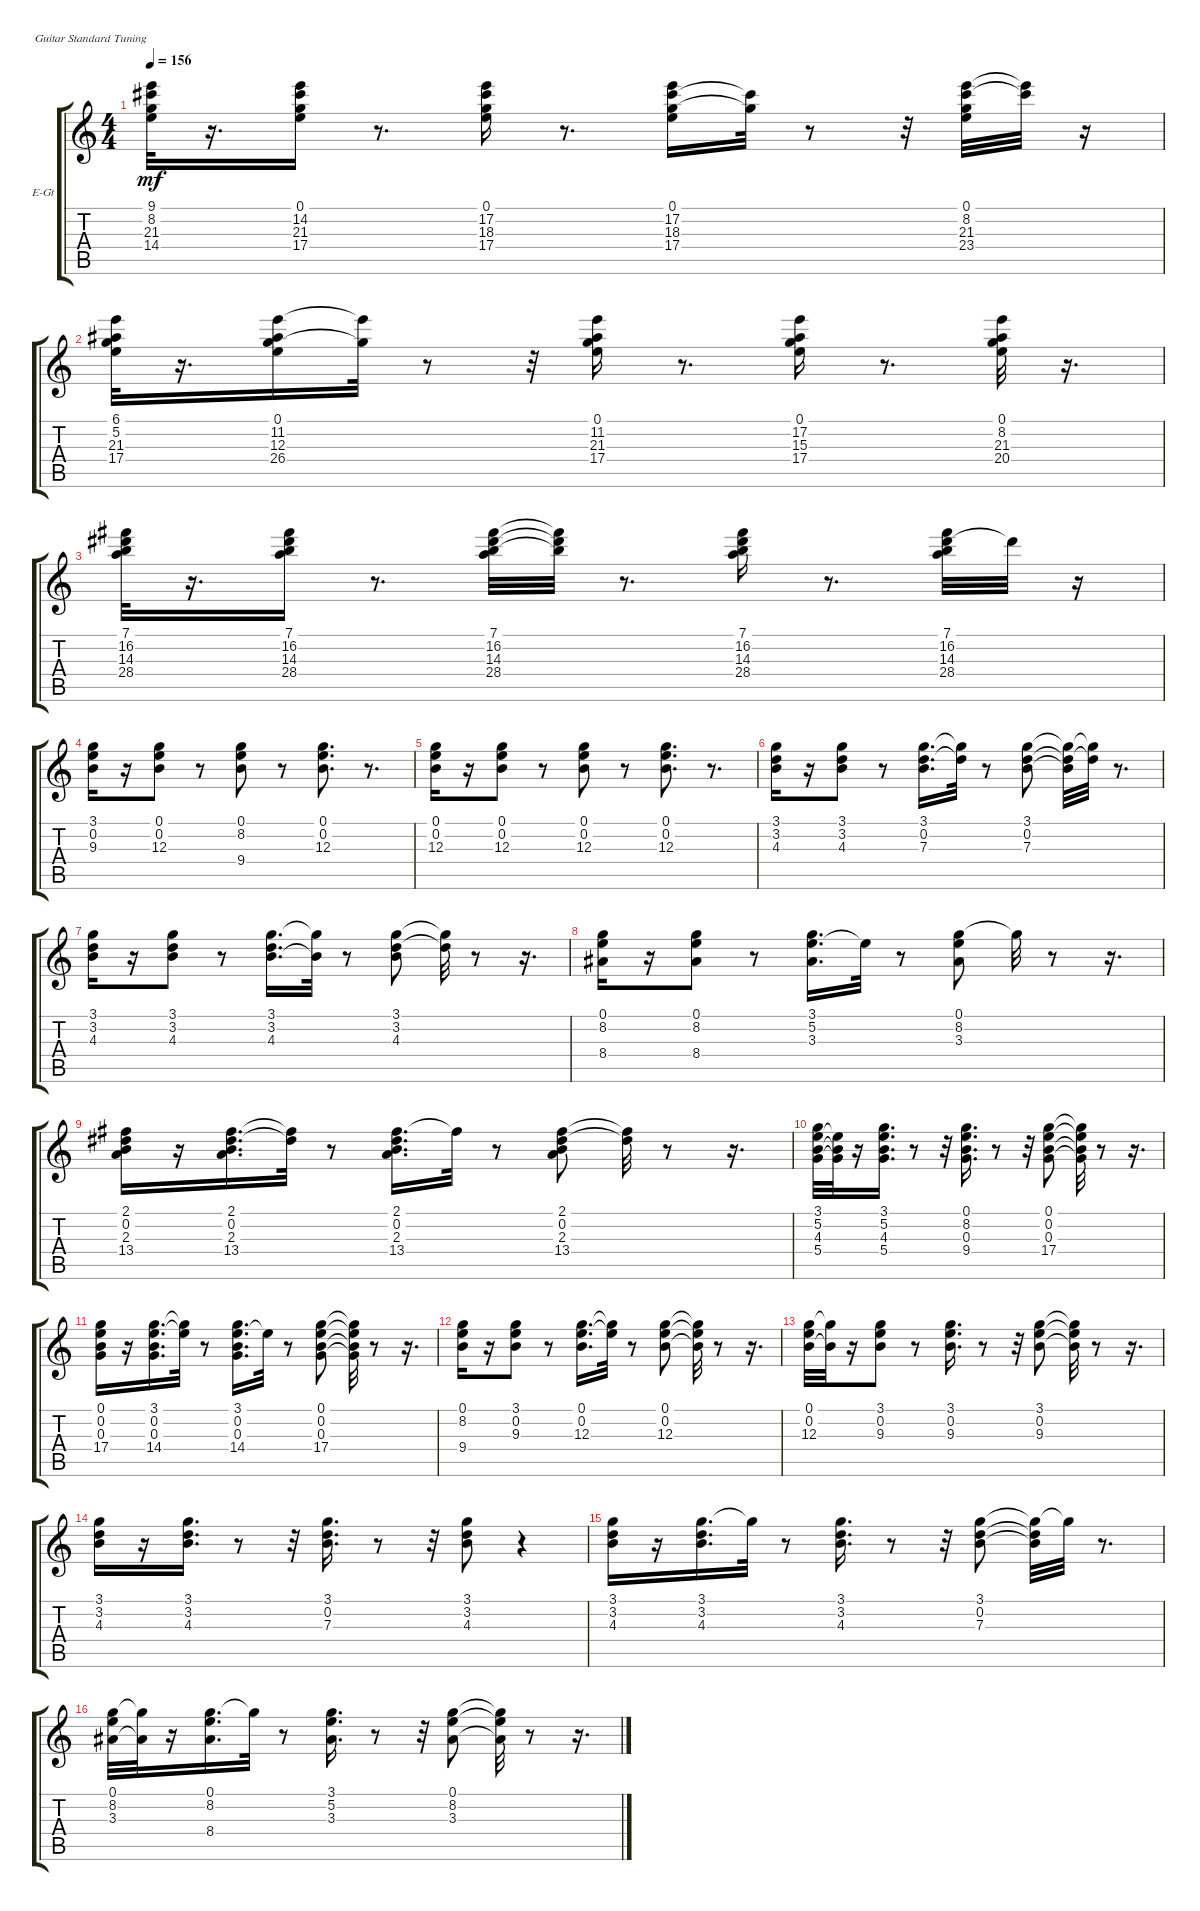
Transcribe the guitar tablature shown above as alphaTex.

\defaultSystemsLayout 4
\bracketExtendMode groupsimilarinstruments
\firstSystemTrackNameOrientation horizontal
\otherSystemsTrackNameOrientation horizontal
\track ("Electric Guitar" "E-Gt") {instrument electricguitarclean}
\staff {score tabs}
\tuning (E4 B3 G3 D3 A2 E2)
\ts (4 4)
\tempo 156
\clef g2
\scale
0.5
\ks c
(9.1 8.2 21.3 14.4).32{dy mf} r.16{d} (0.1 14.2 21.3 17.4).16 r.8{d} (0.1 17.2 18.3 17.4).16 r.8{d} (0.1 17.2 18.3 17.4).16 (18.3{t} 17.4{t}).32 r.8 r.32 (0.1 8.2 21.3 23.4).32 (21.3{t} 23.4{t}).32 r.16 |
\scale
0.5 (6.1 5.2 21.3 17.4).32 r.16{d} (0.1 11.2 12.3 26.4).16 (12.3{t} 26.4{t}).32 r.8 r.32 (0.1 11.2 21.3 17.4).16 r.8{d} (0.1 17.2 15.3 17.4).16 r.8{d} (0.1 8.2 21.3 20.4).32 r.16{d} |
\scale
0.5 (7.1 16.2 14.3 28.4).32 r.16{d} (7.1 16.2 14.3 28.4).16 r.8{d} (7.1 16.2 14.3 28.4).32 (7.1{t} 16.2{t} 28.4{t}).32 r.8{d} (7.1 16.2 14.3 28.4).16 r.8{d} (7.1 16.2 14.3 28.4).32 16.2{t}.32 r.16 |
\scale
0.5 (0.2 3.1 9.3).16 r.16 (0.2 0.1 12.3).8 r.8 (0.1 8.2 9.4).8 r.8 (0.2 0.1 12.3).8{d} r.8{d} |
\scale
0.5 (0.2 0.1 12.3).16 r.16 (0.1 0.2 12.3).8 r.8 (0.2 0.1 12.3).8 r.8 (0.2 0.1 12.3).8{d} r.8{d} |
\scale
0.5 (3.2 4.3 3.1).16 r.16 (3.2 4.3 3.1).8 r.8 (0.2 7.3 3.1).16{d} (7.3{t} 3.1{t}).32 r.8 (0.2 7.3 3.1).8 (0.2{t} 7.3{t} 3.1{t}).32 (7.3{t} 3.1{t}).32 r.8{d} |
\scale
0.5 (3.2 4.3 3.1).16 r.16 (3.2 4.3 3.1).8 r.8 (3.2 4.3 3.1).16{d} (4.3{t} 3.1{t}).32 r.8 (3.2 4.3 3.1).8 (3.2{t} 3.1{t}).32 r.8 r.16{d} |
\scale
0.5 (0.1 8.2 8.4).16 r.16 (0.1 8.2 8.4).8 r.8 (3.3 3.1 5.2).16{d} 5.2{t}.32 r.8 (0.1 3.3 8.2).8 8.2{t}.32 r.8 r.16{d} |
\scale
0.5 (0.2 2.3 13.4 2.1).16 r.16 (0.2 2.3 2.1 13.4).16{d} (2.1{t} 13.4{t}).32 r.8 (0.2 2.3 13.4 2.1).16{d} 2.1{t}.32 r.8 (0.2 2.3 13.4 2.1).8 (13.4{t} 2.1{t}).32 r.8 r.16{d} |
\scale
0.5 (3.1 5.2 4.3 5.4).32 (5.2{t} 4.3{t} 5.4{t}).32 r.16 (3.1 5.2 5.4 4.3).16{d} r.8 r.32 (0.1 0.3 8.2 9.4).16{d} r.8 r.32 (0.3 0.1 0.2 17.4).8 (0.3{t} 0.1{t} 0.2{t} 17.4{t}).32 r.8 r.16{d} |
\scale
0.5 (0.3 0.2 0.1 17.4).16 r.16 (0.2 0.3 3.1 14.4).16{d} (3.1{t} 14.4{t}).32 r.8 (0.3 0.2 3.1 14.4).16{d} 14.4{t}.32 r.8 (0.2 0.3 0.1 17.4).8 (0.2{t} 0.3{t} 0.1{t} 17.4{t}).32 r.8 r.16{d} |
\scale
0.5 (0.1 8.2 9.4).16 r.16 (0.2 3.1 9.3).8 r.8 (0.2 0.1 12.3).16{d} (0.1{t} 12.3{t}).32 r.8 (0.2 0.1 12.3).8 (0.2{t} 0.1{t} 12.3{t}).32 r.8 r.16{d} |
\scale
0.5 (0.1 0.2 12.3).32 (0.2{t} 12.3{t}).32 r.16 (0.2 3.1 9.3).8 r.8 (0.2 3.1 9.3).16{d} r.8 r.32 (3.1 0.2 9.3).8 (3.1{t} 0.2{t} 9.3{t}).32 r.8 r.16{d} |
\scale
0.5 (3.2 3.1 4.3).16 r.16 (3.1 3.2 4.3).16{d} r.8 r.32 (0.2 7.3 3.1).16{d} r.8 r.32 (3.2 3.1 4.3).8 r.4 |
\scale
0.5 (3.2 3.1 4.3).16 r.16 (3.2 4.3 3.1).16{d} 3.1{t}.32 r.8 (3.2 3.1 4.3).16{d} r.8 r.32 (0.2 7.3 3.1).8 (0.2{t} 7.3{t} 3.1{t}).32 3.1{t}.32 r.8{d} |
\scale
0.5 (0.1 3.3 8.2).32 (3.3{t} 8.2{t}).32 r.16 (0.1 8.2 8.4).16{d} 8.2{t}.32 r.8 (3.1 3.3 5.2).16{d} r.8 r.32 (0.1 3.3 8.2).8 (0.1{t} 3.3{t} 8.2{t}).32 r.8 r.16{d}
